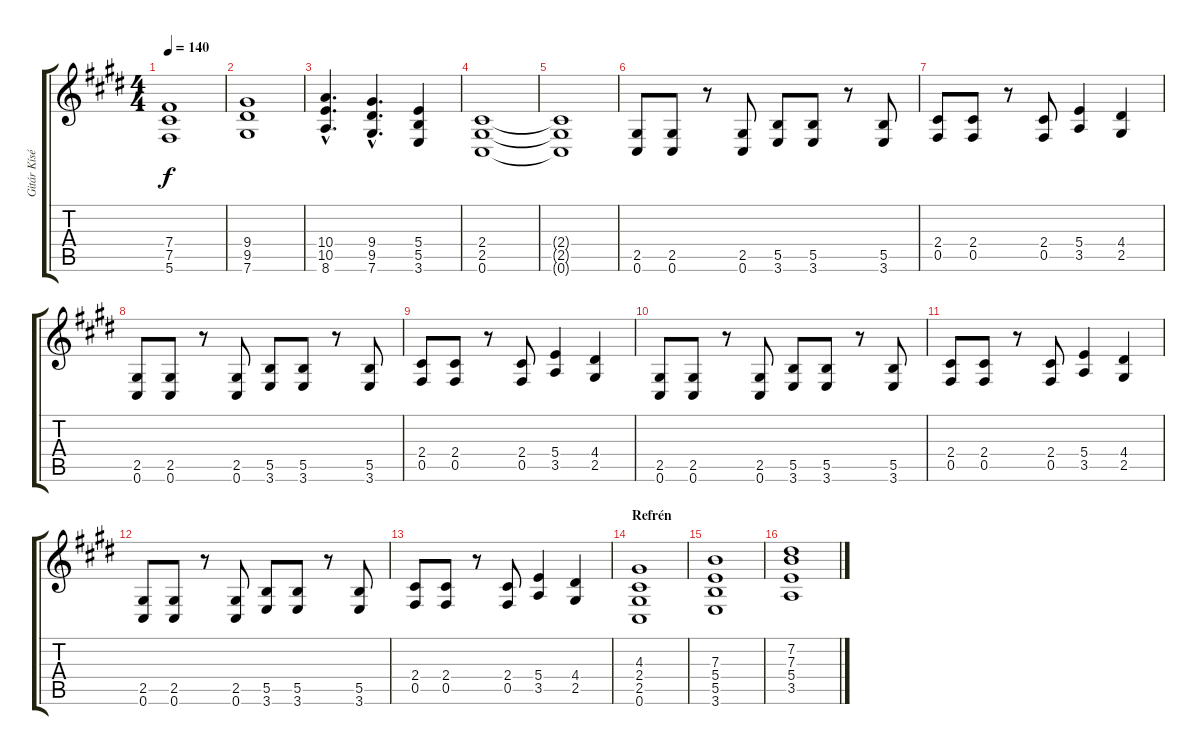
\track ("Gitár Kíséret 2" "Gitár Kísé") {instrument distortionguitar}
\staff {score tabs}
\tuning (Db4 Ab3 E3 B2 Gb2 Db2) {hide}
\ts (4 4)
\tempo 140
\clef g2
\ks c#minor
(7.4 7.5 5.6).1{dy f} |
(9.4 9.5 7.6).1 |
(10.4{hac} 10.5{hac} 8.6{hac}).4{d} (9.4{hac} 9.5{hac} 7.6{hac}).4{d} (5.4 5.5 3.6).4 |
(2.4 2.5 0.6).1 |
(2.4{t} 2.5{t} 0.6{t}).1 |
(2.5 0.6).8 (2.5 0.6).8 r.8 (2.5 0.6).8 (5.5 3.6).8 (5.5 3.6).8 r.8 (5.5 3.6).8 |
(2.4 0.5).8 (2.4 0.5).8 r.8 (2.4 0.5).8 (5.4 3.5).4 (4.4 2.5).4 |
(2.5 0.6).8 (2.5 0.6).8 r.8 (2.5 0.6).8 (5.5 3.6).8 (5.5 3.6).8 r.8 (5.5 3.6).8 |
(2.4 0.5).8 (2.4 0.5).8 r.8 (2.4 0.5).8 (5.4 3.5).4 (4.4 2.5).4 |
(2.5 0.6).8 (2.5 0.6).8 r.8 (2.5 0.6).8 (5.5 3.6).8 (5.5 3.6).8 r.8 (5.5 3.6).8 |
(2.4 0.5).8 (2.4 0.5).8 r.8 (2.4 0.5).8 (5.4 3.5).4 (4.4 2.5).4 |
(2.5 0.6).8 (2.5 0.6).8 r.8 (2.5 0.6).8 (5.5 3.6).8 (5.5 3.6).8 r.8 (5.5 3.6).8 |
(2.4 0.5).8 (2.4 0.5).8 r.8 (2.4 0.5).8 (5.4 3.5).4 (4.4 2.5).4 |
\section ("" "Refrén")
(4.3 2.4 2.5 0.6).1 |
(7.3 5.4 5.5 3.6).1 |
(7.2 7.3 5.4 3.5).1
